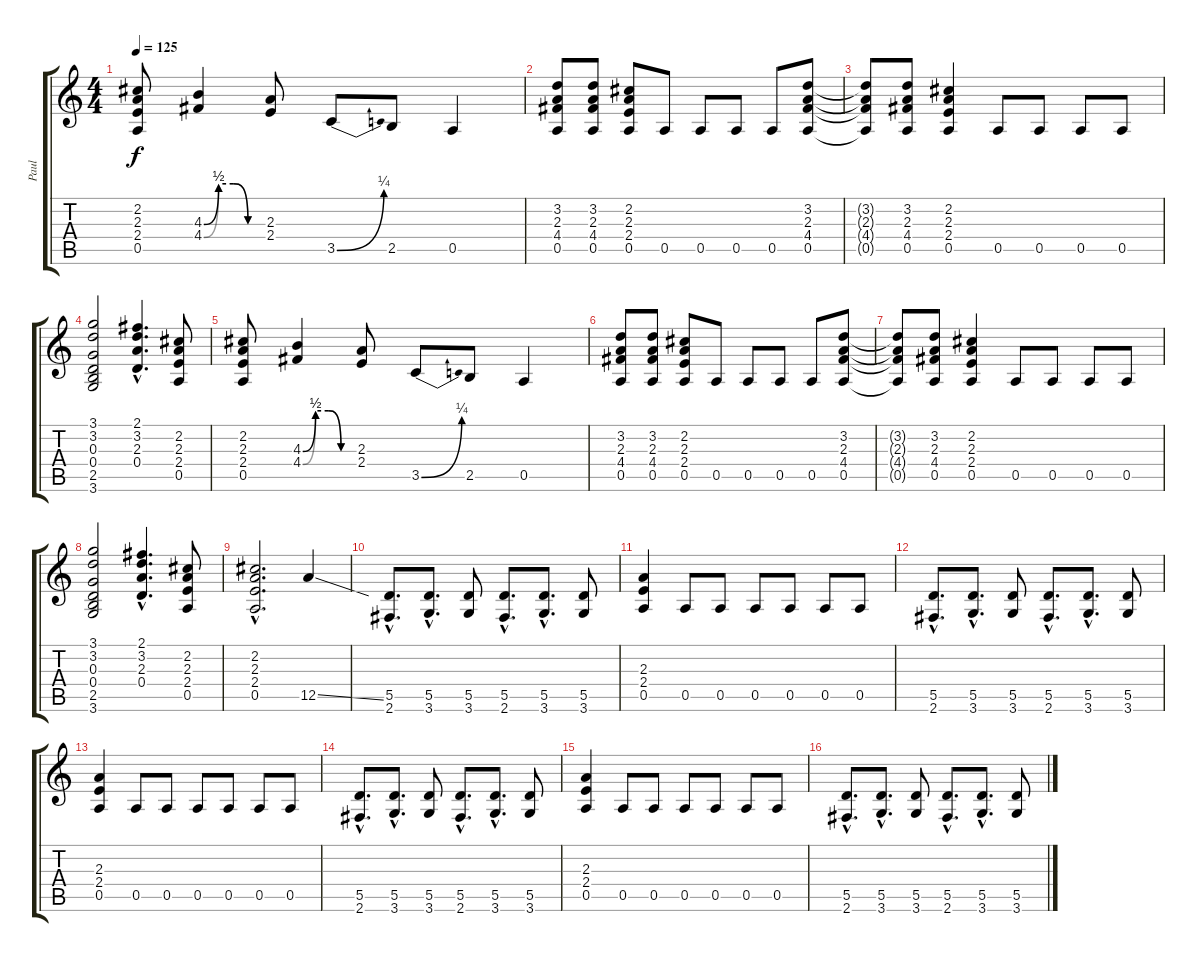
\track ("Paul" "Paul") {instrument overdrivenguitar}
\staff {score tabs}
\tuning (E4 B3 G3 D3 A2 E2) {hide}
\ts (4 4)
\tempo 125
\clef g2
\ks c
(2.2 2.3 2.4 0.5).8{dy f} (4.3{be (custom 0 0 15 2 30 2 45 0 60 0)} 4.4{be (custom 0 0 15 2 30 2 45 0 60 0)}).4 (2.3 2.4).8 3.5{be (bend 0 0 60 1)}.8 2.5.8 0.5.4 |
(3.2 2.3 4.4 0.5).8 (3.2 2.3 4.4 0.5).8 (2.2 2.3 2.4 0.5).8 0.5.8 0.5.8 0.5.8 0.5.8 (3.2 2.3 4.4 0.5).8 |
(3.2{t} 2.3{t} 4.4{t} 0.5{t}).8 (3.2 2.3 4.4 0.5).8 (2.2 2.3 2.4 0.5).4 0.5.8 0.5.8 0.5.8 0.5.8 |
(3.1 3.2 0.3 0.4 2.5 3.6).2 (2.1{hac} 3.2{hac} 2.3{hac} 0.4{hac}).4{d} (2.2 2.3 2.4 0.5).8 |
(2.2 2.3 2.4 0.5).8 (4.3{be (custom 0 0 15 2 30 2 45 0 60 0)} 4.4{be (custom 0 0 15 2 30 2 45 0 60 0)}).4 (2.3 2.4).8 3.5{be (bend 0 0 60 1)}.8 2.5.8 0.5.4 |
(3.2 2.3 4.4 0.5).8 (3.2 2.3 4.4 0.5).8 (2.2 2.3 2.4 0.5).8 0.5.8 0.5.8 0.5.8 0.5.8 (3.2 2.3 4.4 0.5).8 |
(3.2{t} 2.3{t} 4.4{t} 0.5{t}).8 (3.2 2.3 4.4 0.5).8 (2.2 2.3 2.4 0.5).4 0.5.8 0.5.8 0.5.8 0.5.8 |
(3.1 3.2 0.3 0.4 2.5 3.6).2 (2.1{hac} 3.2{hac} 2.3{hac} 0.4{hac}).4{d} (2.2 2.3 2.4 0.5).8 |
(2.2{hac} 2.3{hac} 2.4{hac} 0.5{hac}).2{d} 12.5{ss}.4 |
(5.5{hac} 2.6{hac}).8{d} (5.5{hac} 3.6{hac}).8{d} (5.5 3.6).8 (5.5{hac} 2.6{hac}).8{d} (5.5{hac} 3.6{hac}).8{d} (5.5 3.6).8 |
(2.3 2.4 0.5).4 0.5.8 0.5.8 0.5.8 0.5.8 0.5.8 0.5.8 |
(5.5{hac} 2.6{hac}).8{d} (5.5{hac} 3.6{hac}).8{d} (5.5 3.6).8 (5.5{hac} 2.6{hac}).8{d} (5.5{hac} 3.6{hac}).8{d} (5.5 3.6).8 |
(2.3 2.4 0.5).4 0.5.8 0.5.8 0.5.8 0.5.8 0.5.8 0.5.8 |
(5.5{hac} 2.6{hac}).8{d} (5.5{hac} 3.6{hac}).8{d} (5.5 3.6).8 (5.5{hac} 2.6{hac}).8{d} (5.5{hac} 3.6{hac}).8{d} (5.5 3.6).8 |
(2.3 2.4 0.5).4 0.5.8 0.5.8 0.5.8 0.5.8 0.5.8 0.5.8 |
(5.5{hac} 2.6{hac}).8{d} (5.5{hac} 3.6{hac}).8{d} (5.5 3.6).8 (5.5{hac} 2.6{hac}).8{d} (5.5{hac} 3.6{hac}).8{d} (5.5 3.6).8
